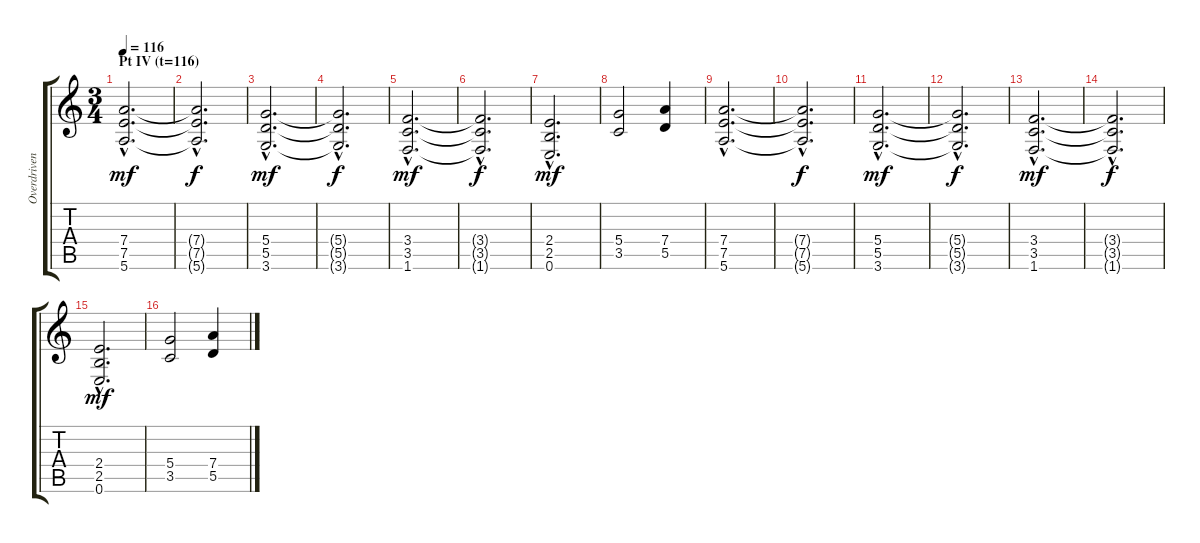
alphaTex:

\track ("Overdriven Guitar I" "Overdriven") {instrument overdrivenguitar}
\staff {score tabs}
\tuning (E4 B3 G3 D3 A2 E2) {hide}
\ts (3 4)
\section ("" "Pt IV (t=116)")
\tempo 116
\clef g2
\ks c
(7.4{hac} 7.5{hac} 5.6{hac}).2{d dy mf balance 12} |
(7.4{hac t} 7.5{hac t} 5.6{hac t}).2{d dy f} |
(5.4{hac} 5.5{hac} 3.6{hac}).2{d dy mf} |
(5.4{hac t} 5.5{hac t} 3.6{hac t}).2{d dy f} |
(3.4{hac} 3.5{hac} 1.6{hac}).2{d dy mf} |
(3.4{hac t} 3.5{hac t} 1.6{hac t}).2{d dy f} |
(2.4{hac} 2.5{hac} 0.6{hac}).2{d dy mf} |
(5.4 3.5).2 (7.4 5.5).4 |
(7.4{hac} 7.5{hac} 5.6{hac}).2{d} |
(7.4{hac t} 7.5{hac t} 5.6{hac t}).2{d dy f} |
(5.4{hac} 5.5{hac} 3.6{hac}).2{d dy mf} |
(5.4{hac t} 5.5{hac t} 3.6{hac t}).2{d dy f} |
(3.4{hac} 3.5{hac} 1.6{hac}).2{d dy mf} |
(3.4{hac t} 3.5{hac t} 1.6{hac t}).2{d dy f} |
(2.4{hac} 2.5{hac} 0.6{hac}).2{d dy mf} |
(5.4 3.5).2 (7.4 5.5).4
